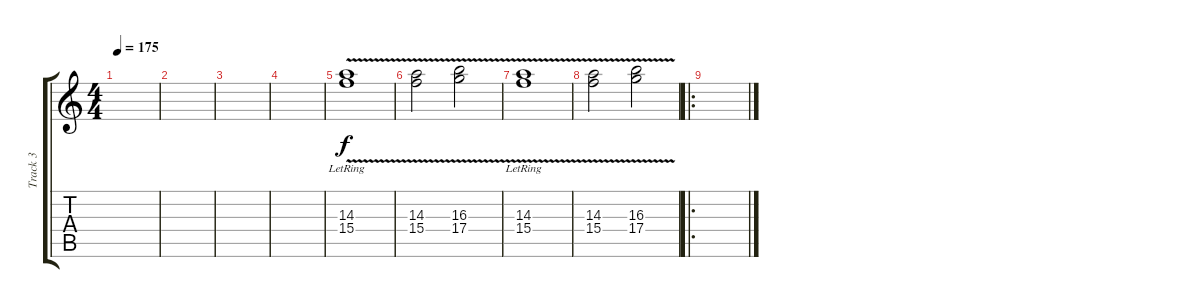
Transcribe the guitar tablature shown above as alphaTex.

\track ("Track 3" "Track 3") {instrument overdrivenguitar}
\staff {score tabs}
\tuning (E4 B3 G3 D3 A2 E2) {hide}
\ts (4 4)
\tempo 175
\clef g2
\ks c
|
|
|
|
(14.3 15.4{v lr}).1 |
(14.3{v} 15.4).2 (16.3{v} 17.4).2 |
(14.3 15.4{v lr}).1 |
(14.3{v} 15.4).2 (16.3{v} 17.4).2 |
\ro
